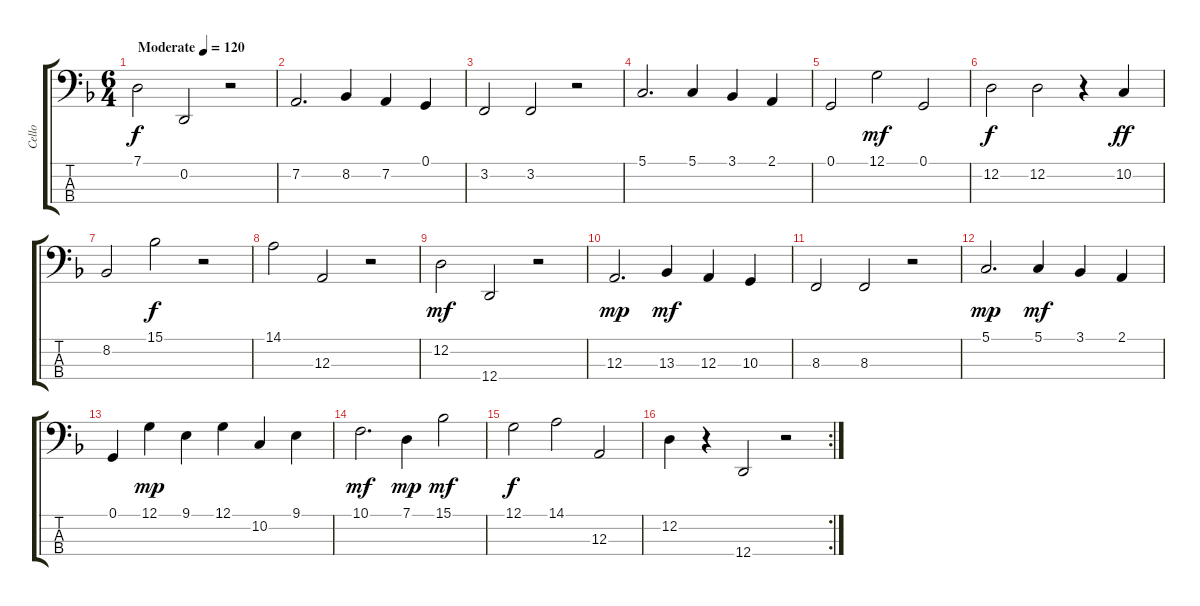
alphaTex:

\track ("Cello" "Cello") {instrument cello}
\staff {score tabs}
\tuning (G2 D2 A1 D1) {hide}
\ts (6 4)
\tempo (120 "Moderate")
\clef f4
\ks f
7.1.2{dy f instrument cello} 0.2.2 r.2 |
7.2.2{d} 8.2.4 7.2.4 0.1.4 |
3.2.2 3.2.2 r.2 |
5.1.2{d} 5.1.4 3.1.4 2.1.4 |
0.1.2 12.1.2{dy mf} 0.1.2 |
12.2.2{dy f} 12.2.2 r.4 10.2.4{dy ff} |
8.2.2 15.1.2{dy f} r.2 |
14.1.2 12.3.2 r.2 |
12.2.2{dy mf} 12.4.2 r.2 |
12.3.2{d dy mp} 13.3.4{dy mf} 12.3.4 10.3.4 |
8.3.2 8.3.2 r.2 |
5.1.2{d dy mp} 5.1.4{dy mf} 3.1.4 2.1.4 |
0.1.4 12.1.4{dy mp} 9.1.4 12.1.4 10.2.4 9.1.4 |
10.1.2{d dy mf} 7.1.4{dy mp} 15.1.2{dy mf} |
12.1.2{dy f} 14.1.2 12.3.2 |
\rc 2
12.2.4 r.4 12.4.2 r.2
